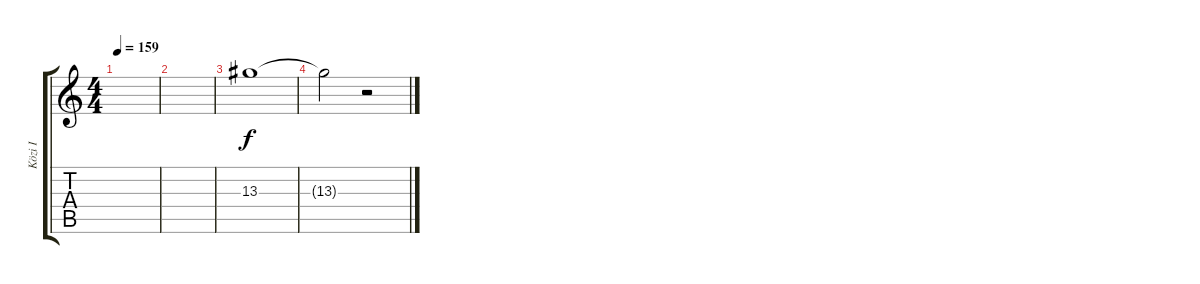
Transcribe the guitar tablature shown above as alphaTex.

\track ("Közi I" "Közi I") {instrument overdrivenguitar}
\staff {score tabs}
\tuning (E4 B3 G3 D3 A2 E2) {hide}
\ts (4 4)
\tempo 159
\clef g2
\ks c
|
|
13.3.1{volume 11} |
13.3{t}.2 r.2
